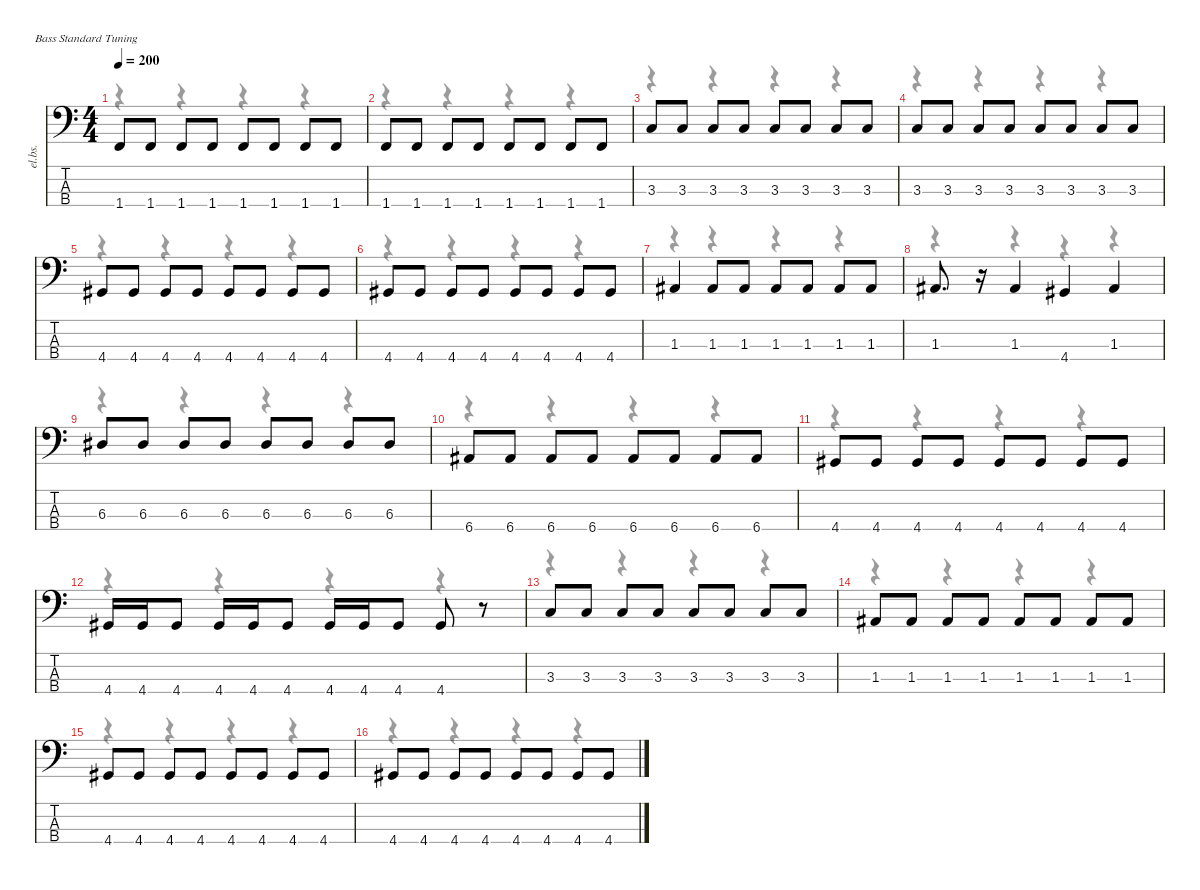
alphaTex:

\hideDynamics
\bracketExtendMode nobrackets
\otherSystemsTrackNameOrientation horizontal
\track ("Bass" "el.bs.") {instrument electricbassfinger}
\staff {score tabs}
\tuning (G2 D2 A1 E1)
\voice
\ts (4 4)
\section ("" "")
\scale
0.975825
\tempo 200
\accidentals auto
\clef f4
\ottava regular
\simile none
\ks c
1.4.8{dy f} 1.4.8 1.4.8 1.4.8 1.4.8 1.4.8 1.4.8 1.4.8 |
\scale
0.975825 1.4.8 1.4.8 1.4.8 1.4.8 1.4.8 1.4.8 1.4.8 1.4.8 |
\scale
1.084 3.3.8 3.3.8 3.3.8 3.3.8 3.3.8 3.3.8 3.3.8 3.3.8 |
\scale
0.980728 3.3.8 3.3.8 3.3.8 3.3.8 3.3.8 3.3.8 3.3.8 3.3.8 |
\scale
0.980728 4.4{acc #}.8 4.4{acc #}.8 4.4{acc #}.8 4.4{acc #}.8 4.4{acc #}.8 4.4{acc #}.8 4.4{acc #}.8 4.4{acc #}.8 |
\scale
0.980728 4.4{acc #}.8 4.4{acc #}.8 4.4{acc #}.8 4.4{acc #}.8 4.4{acc #}.8 4.4{acc #}.8 4.4{acc #}.8 4.4{acc #}.8 |
\scale
0.980728 1.3{acc #}.4 1.3{acc #}.8 1.3{acc #}.8 1.3{acc #}.8 1.3{acc #}.8 1.3{acc #}.8 1.3{acc #}.8 |
\scale
0.993086 1.3{acc #}.8{d} r.16 1.3{acc #}.4 4.4{acc #}.4 1.3{acc #}.4 |
\section ("" "")
\scale
1.08361 6.3{acc #}.8 6.3{acc #}.8 6.3{acc #}.8 6.3{acc #}.8 6.3{acc #}.8 6.3{acc #}.8 6.3{acc #}.8 6.3{acc #}.8 |
\scale
0.980336 6.4{acc #}.8 6.4{acc #}.8 6.4{acc #}.8 6.4{acc #}.8 6.4{acc #}.8 6.4{acc #}.8 6.4{acc #}.8 6.4{acc #}.8 |
\scale
0.980336 4.4{acc #}.8 4.4{acc #}.8 4.4{acc #}.8 4.4{acc #}.8 4.4{acc #}.8 4.4{acc #}.8 4.4{acc #}.8 4.4{acc #}.8 |
\scale
0.980336 4.4{acc #}.16 4.4{acc #}.16 4.4{acc #}.8 4.4{acc #}.16 4.4{acc #}.16 4.4{acc #}.8 4.4{acc #}.16 4.4{acc #}.16 4.4{acc #}.8 4.4{acc #}.8 r.8 |
\scale
0.995047 3.3.8 3.3.8 3.3.8 3.3.8 3.3.8 3.3.8 3.3.8 3.3.8 |
\scale
0.980336 1.3{acc #}.8 1.3{acc #}.8 1.3{acc #}.8 1.3{acc #}.8 1.3{acc #}.8 1.3{acc #}.8 1.3{acc #}.8 1.3{acc #}.8 |
\scale
1.08116 4.4{acc #}.8 4.4{acc #}.8 4.4{acc #}.8 4.4{acc #}.8 4.4{acc #}.8 4.4{acc #}.8 4.4{acc #}.8 4.4{acc #}.8 |
\scale
0.992595 4.4{acc #}.8 4.4{acc #}.8 4.4{acc #}.8 4.4{acc #}.8 4.4{acc #}.8 4.4{acc #}.8 4.4{acc #}.8 4.4{acc #}.8
\voice
\clef f4
\ottava regular
\simile none
\ks c
r.4{dy mf} r.4 r.4 r.4 |
r.4 r.4 r.4 r.4 |
r.4 r.4 r.4 r.4 |
r.4 r.4 r.4 r.4 |
r.4 r.4 r.4 r.4 |
r.4 r.4 r.4 r.4 |
r.4 r.4 r.4 r.4 |
r.4 r.4 r.4 r.4 |
r.4 r.4 r.4 r.4 |
r.4 r.4 r.4 r.4 |
r.4 r.4 r.4 r.4 |
r.4 r.4 r.4 r.4 |
r.4 r.4 r.4 r.4 |
r.4 r.4 r.4 r.4 |
r.4 r.4 r.4 r.4 |
r.4 r.4 r.4 r.4
